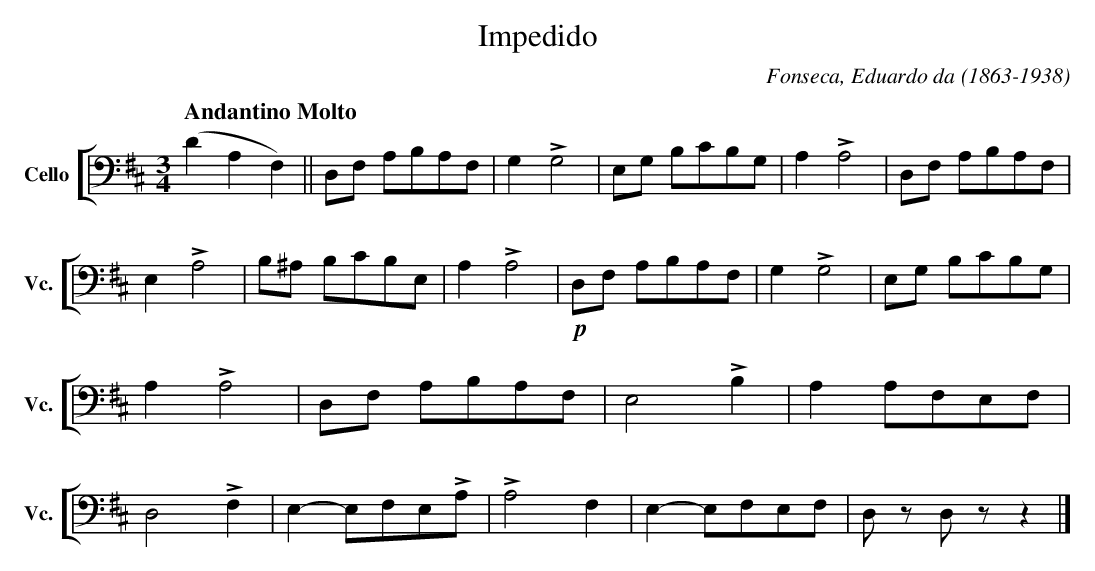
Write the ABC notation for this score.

X:1
T:Impedido
C:Fonseca, Eduardo da (1863-1938)
M:3/4
L:1/4
K:D
V: 5 clef=bass name="Cello" sname="Vc."
%%staves [ 5 ]
[Q:"Andantino Molto"] (DA,F,) || D,/F,/ A,/B,/A,/F,/ | G,!>!G,2| E,/G,/ B,/C/B,/G,/ | A, !>!A,2 | \
    D,/F,/ A,/B,/A,/F,/ | E, !>!A,2 | B,/^A,/ B,/C/B,/E,/ | A, !>!A,2 | \
    !p!D,/F,/ A,/B,/A,/F,/ | G, !>!G,2 | E,/G,/ B,/C/B,/G,/ | A, !>!A,2 | \
    D,/F,/ A,/B,/A,/F,/ | E,2 !>!B, | A, A,/F,/E,/F,/ | D,2 !>!F, | \
    E,-E,/F,/E,/!>!A,/ | !>!A,2F,| E,-E,/F,/E,/F,/ | D,/z/ [D,]/z/ z |]
